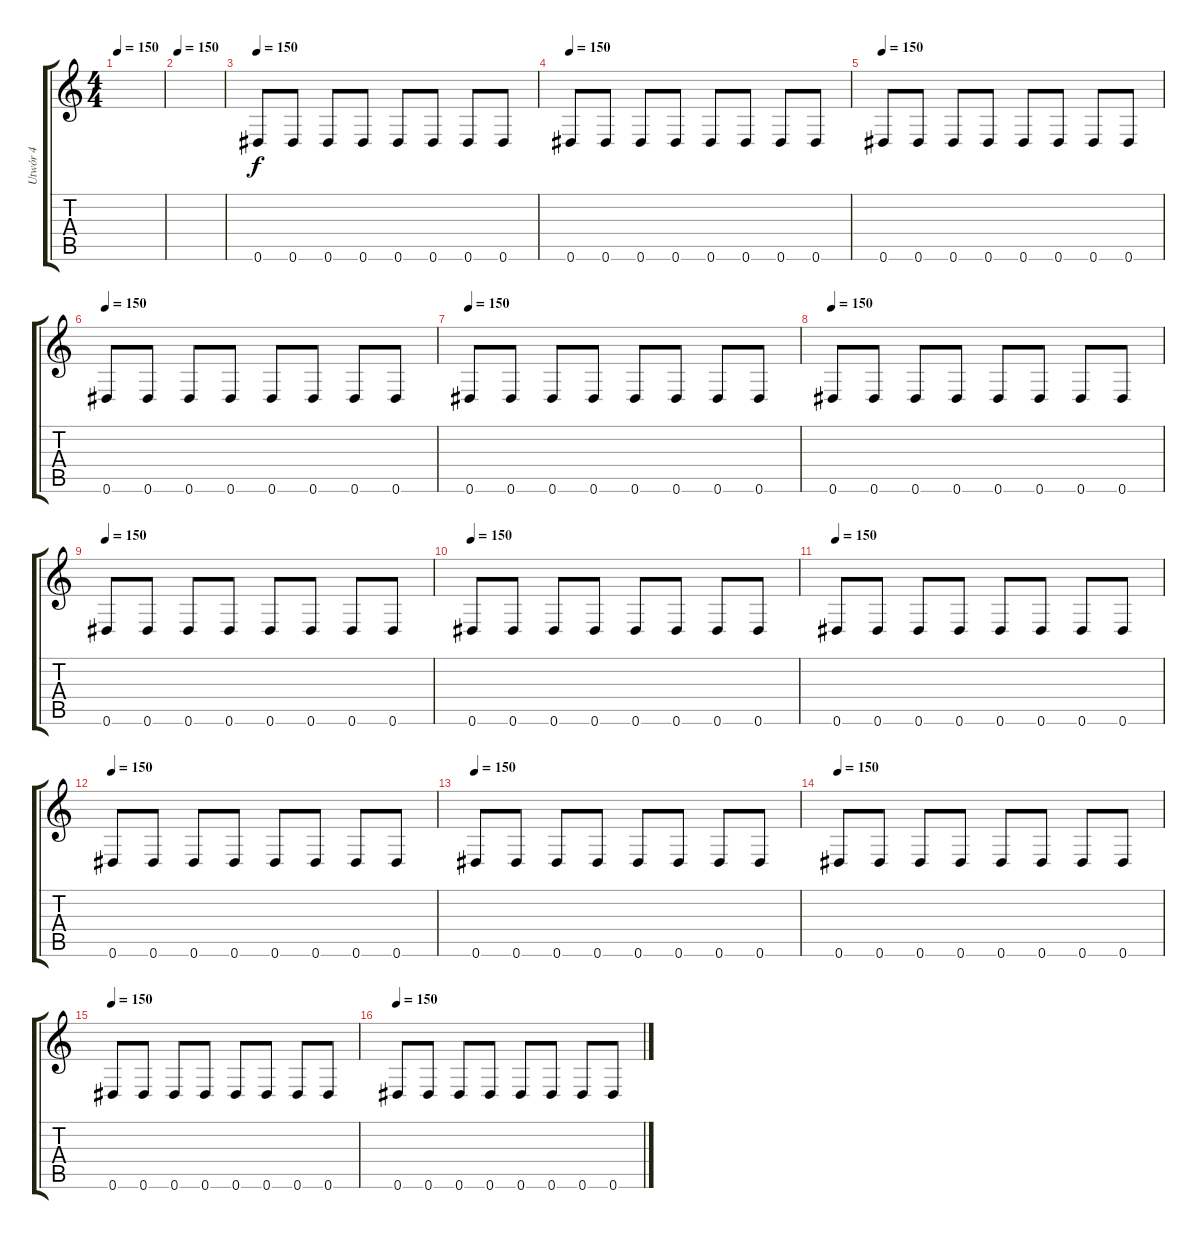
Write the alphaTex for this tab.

\track ("Utwór 4" "Utwór 4") {instrument electricbassfinger}
\staff {score tabs}
\tuning (Eb4 Bb3 Gb3 Db3 Ab2 Eb2) {hide}
\ts (4 4)
\tempo 150
\clef g2
\ks c
|
\tempo 150
|
\tempo 150
0.6.8 0.6.8 0.6.8 0.6.8 0.6.8 0.6.8 0.6.8 0.6.8 |
\tempo 150
0.6.8 0.6.8 0.6.8 0.6.8 0.6.8 0.6.8 0.6.8 0.6.8 |
\tempo 150
0.6.8 0.6.8 0.6.8 0.6.8 0.6.8 0.6.8 0.6.8 0.6.8 |
\tempo 150
0.6.8 0.6.8 0.6.8 0.6.8 0.6.8 0.6.8 0.6.8 0.6.8 |
\tempo 150
0.6.8 0.6.8 0.6.8 0.6.8 0.6.8 0.6.8 0.6.8 0.6.8 |
\tempo 150
0.6.8 0.6.8 0.6.8 0.6.8 0.6.8 0.6.8 0.6.8 0.6.8 |
\tempo 150
0.6.8 0.6.8 0.6.8 0.6.8 0.6.8 0.6.8 0.6.8 0.6.8 |
\tempo 150
0.6.8 0.6.8 0.6.8 0.6.8 0.6.8 0.6.8 0.6.8 0.6.8 |
\tempo 150
0.6.8 0.6.8 0.6.8 0.6.8 0.6.8 0.6.8 0.6.8 0.6.8 |
\tempo 150
0.6.8 0.6.8 0.6.8 0.6.8 0.6.8 0.6.8 0.6.8 0.6.8 |
\tempo 150
0.6.8 0.6.8 0.6.8 0.6.8 0.6.8 0.6.8 0.6.8 0.6.8 |
\tempo 150
0.6.8 0.6.8 0.6.8 0.6.8 0.6.8 0.6.8 0.6.8 0.6.8 |
\tempo 150
0.6.8 0.6.8 0.6.8 0.6.8 0.6.8 0.6.8 0.6.8 0.6.8 |
\tempo 150
0.6.8 0.6.8 0.6.8 0.6.8 0.6.8 0.6.8 0.6.8 0.6.8
